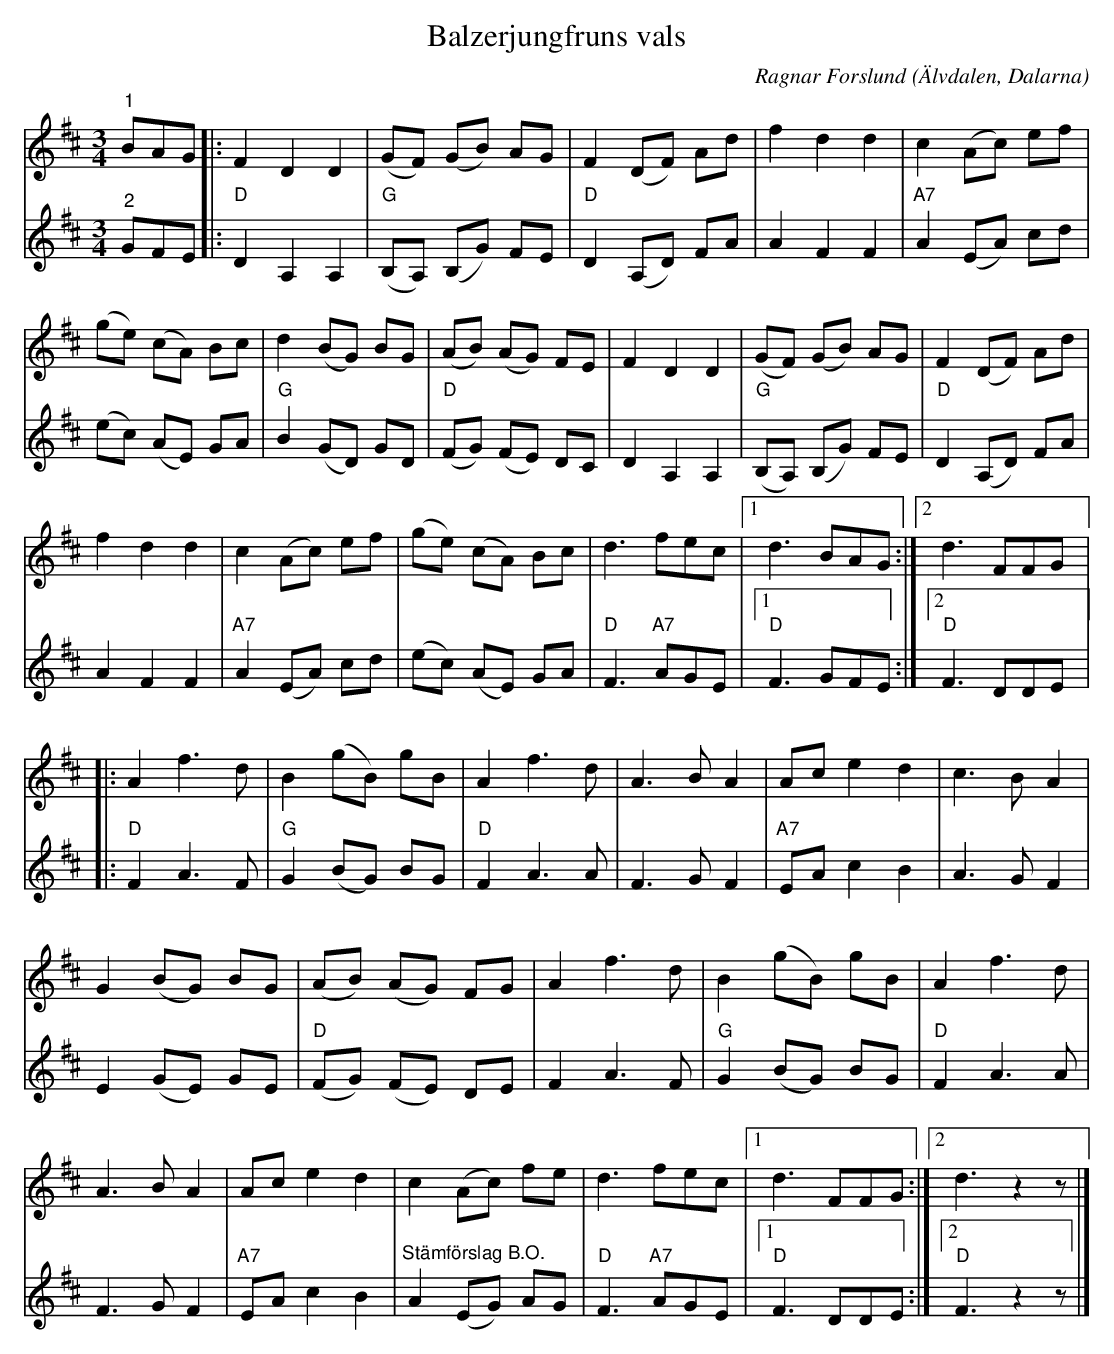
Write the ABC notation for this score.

X:1
T:Balzerjungfruns vals
C:Ragnar Forslund
O:Älvdalen, Dalarna
L:1/8
M:3/4
K:D
V:1
"^1" BAG |: F2 D2 D2 | (GF) (GB) AG | F2 (DF) Ad | f2 d2 d2 | c2 (Ac) ef |
(ge) (cA) Bc | d2 (BG) BG | (AB) (AG) FE | F2 D2 D2 | (GF) (GB) AG | F2 (DF) Ad |
f2 d2 d2 | c2 (Ac) ef | (ge) (cA) Bc | d3 fec |1 d3 BAG :|2 d3 FFG |:
A2 f3 d | B2 (gB) gB | A2 f3 d | A3 B A2 | Ac e2 d2 | c3 B A2 |
G2 (BG) BG | (AB) (AG) FG | A2 f3 d | B2 (gB) gB | A2 f3 d |
A3 B A2 | Ac e2 d2 | c2 (Ac) fe | d3 fec |1 d3 FFG :|2 d3 z2 z |]
V:2
"^2" GFE |:"D" D2 A,2 A,2 |"G" (B,A,) (B,G) FE |"D" D2 (A,D) FA | A2 F2 F2 |"A7" A2 (EA) cd |
(ec) (AE) GA |"G" B2 (GD) GD |"D" (FG) (FE) DC | D2 A,2 A,2 |"G" (B,A,) (B,G) FE |
"D" D2 (A,D) FA | A2 F2 F2 |"A7" A2 (EA) cd | (ec) (AE) GA |"D" F3"A7" AGE |1"D" F3 GFE :|2 "D" F3 DDE |:
"D" F2 A3 F |"G" G2 (BG) BG |"D" F2 A3 A | F3 G F2 |"A7" EA c2 B2 | A3 G F2 |
E2 (GE) GE |"D" (FG) (FE) DE | F2 A3 F |"G" G2 (BG) BG |"D" F2 A3 A | F3 G F2 |
"A7" EA c2 B2 |"^Stämförslag B.O."  A2 (EG) AG |"D" F3"A7" AGE |1"D" F3 DDE :|2"D" F3 z2 z |]
